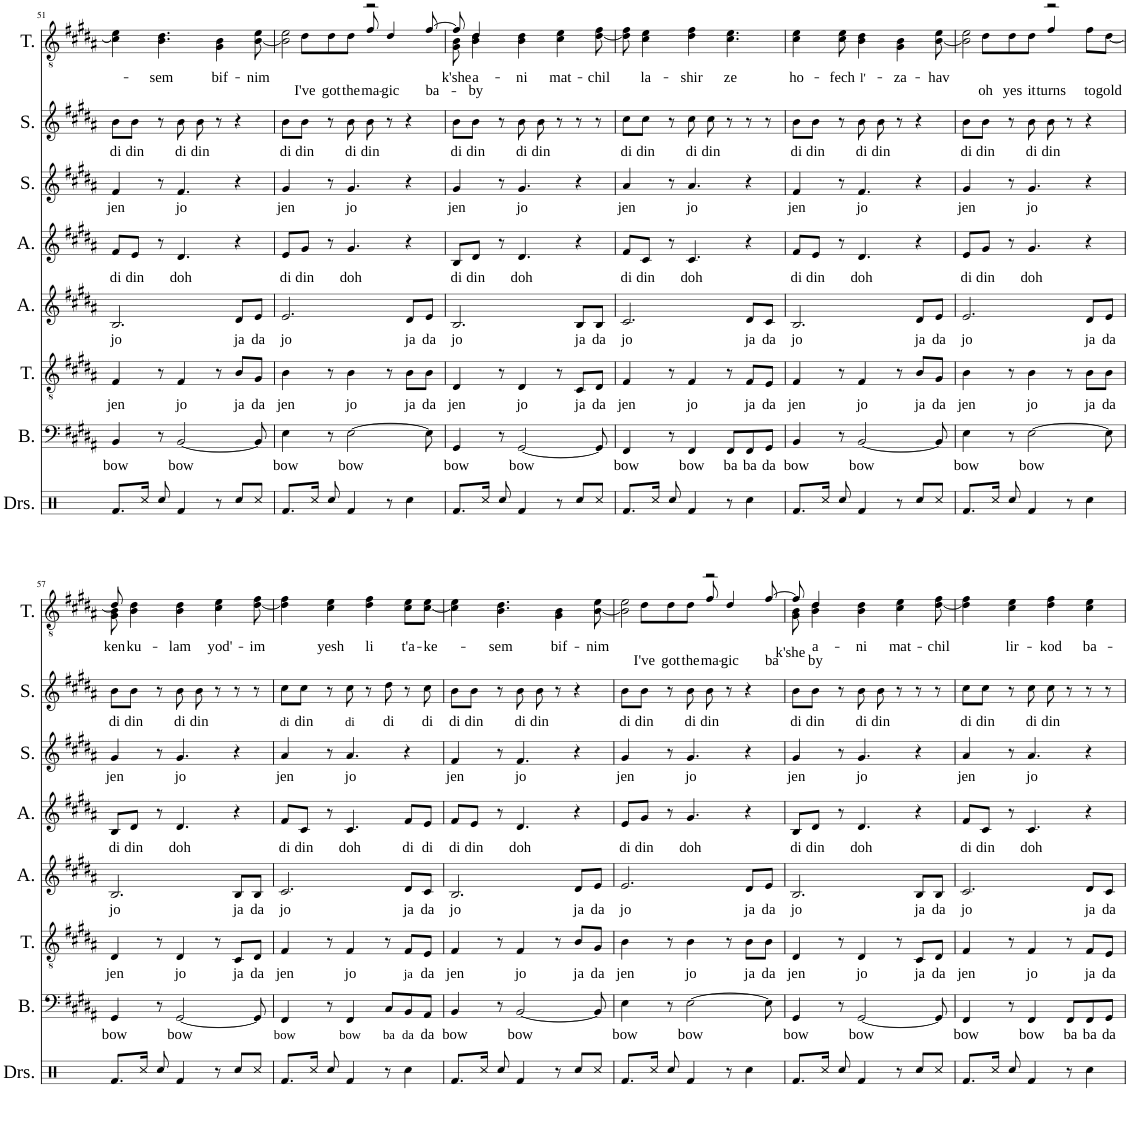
**kern	**kern	**text	**kern	**text	**kern	**text	**kern	**text	**kern	**text	**kern	**text	**kern	**text	**text
*part8	*part7	*part7	*part6	*part6	*part5	*part5	*part4	*part4	*part3	*part3	*part2	*part2	*part1	*part1	*part1
*staff8	*staff7	*staff7	*staff6	*staff6	*staff5	*staff5	*staff4	*staff4	*staff3	*staff3	*staff2	*staff2	*staff1	*staff1	*staff1
*I"Drumset	*I"Bass	*	*I"Tenor	*	*I"Alto	*	*I"Alto	*	*I"Soprano	*	*I"Soprano	*	*I"Tenor	*	*
*I'Drs.	*I'B.	*	*I'T.	*	*I'A.	*	*I'A.	*	*I'S.	*	*I'S.	*	*I'T.	*	*
!!LO:PB:g=z
*clefX	*clefF4	*	*clefGv2	*	*clefG2	*	*clefG2	*	*clefG2	*	*clefG2	*	*clefGv2	*	*
*k[f#c#g#d#a#]	*k[f#c#g#d#a#]	*	*k[f#c#g#d#a#]	*	*k[f#c#g#d#a#]	*	*k[f#c#g#d#a#]	*	*k[f#c#g#d#a#]	*	*k[f#c#g#d#a#]	*	*k[f#c#g#d#a#]	*	*
*M4/4	*M4/4	*	*M4/4	*	*M4/4	*	*M4/4	*	*M4/4	*	*M4/4	*	*M4/4	*	*
=51	=51	=51	=51	=51	=51	=51	=51	=51	=51	=51	=51	=51	=51	=51	=51
!	!	!LO:LY:b	!	!LO:LY:b	!	!LO:LY:b	!	!LO:LY:b	!	!LO:LY:b	!	!LO:LY:b	!	!	!
8.Rf/L	4BB/	bow	4F#/	jen	2.B/	jo	8f#/L	di	4f#/	jen	8b\L	di	4c#\] 4e\	.	.
!	!	!	!	!	!	!	!	!LO:LY:b	!	!	!	!LO:LY:b	!	!	!
.	.	.	.	.	.	.	8e/J	din	.	.	8b\J	din	.	.	.
16Rcc/Jk	.	.	.	.	.	.	.	.	.	.	.	.	.	.	.
!	!	!	!	!	!	!	!	!	!	!	!	!	!	!LO:LY:b	!
8Rcc/	8r	.	8r	.	.	.	8r	.	8r	.	8r	.	4.B\ 4.d#\	-sem	.
!	!	!LO:LY:b	!	!LO:LY:b	!	!	!	!LO:LY:b	!	!LO:LY:b	!	!LO:LY:b	!	!	!
4Rf/	[2BB/	bow	4F#/	jo	.	.	4.d#/	doh	4.f#/	jo	8b\	di	.	.	.
!	!	!	!	!	!	!	!	!	!	!	!	!LO:LY:b	!	!	!
.	.	.	.	.	.	.	.	.	.	.	8b\	din	.	.	.
!	!	!	!	!	!	!	!	!	!	!	!	!	!	!LO:LY:b	!
8r	.	.	8r	.	.	.	.	.	.	.	8r	.	4G#\ 4B\	bif-	.
!	!	!	!	!LO:LY:b	!	!LO:LY:b	!	!	!	!	!	!	!	!	!
8Rcc/L	.	.	8B/L	ja	8d#/L	ja	4r	.	4r	.	4r	.	.	.	.
!	!	!	!	!LO:LY:b	!	!LO:LY:b	!	!	!	!	!	!	!	!LO:LY:b	!
8Rcc/J	8BB/]	.	8G#/J	da	8e/J	da	.	.	.	.	.	.	[8B\ 8e\	-nim	.
=52	=52	=52	=52	=52	=52	=52	=52	=52	=52	=52	=52	=52	=52	=52	=52
!	!	!LO:LY:b	!	!LO:LY:b	!	!LO:LY:b	!	!LO:LY:b	!	!LO:LY:b	!	!LO:LY:b	!	!	!
*	*	*	*	*	*	*	*	*	*	*	*	*	*^	*	*
8.Rf/L	4E\	bow	4B\	jen	2.e/	jo	8e/L	di	4g#/	jen	8b\L	di	2B\] 2e\	8ryy	.	.
!	!	!	!	!	!	!	!	!LO:LY:b	!	!	!	!LO:LY:b	!	!	!	!LO:LY:b
.	.	.	.	.	.	.	8g#/J	din	.	.	8b\J	din	.	8d#\L	.	I've
16Rcc/Jk	.	.	.	.	.	.	.	.	.	.	.	.	.	.	.	.
!	!	!	!	!	!	!	!	!	!	!	!	!	!	!	!	!LO:LY:b
8Rcc/	8r	.	8r	.	.	.	8r	.	8r	.	8r	.	.	8d#\	.	got
!	!	!LO:LY:b	!	!LO:LY:b	!	!	!	!LO:LY:b	!	!LO:LY:b	!	!LO:LY:b	!	!	!	!LO:LY:b
4Rf/	[2E\	bow	4B\	jo	.	.	4.g#/	doh	4.g#/	jo	8b\	di	.	8d#\J	.	the
!	!	!	!	!	!	!	!	!	!	!	!	!LO:LY:b	!	!	!	!LO:LY:b
.	.	.	.	.	.	.	.	.	.	.	8b\	din	2r	8f#/	.	ma-
!	!	!	!	!	!	!	!	!	!	!	!	!	!	!	!	!LO:LY:b
8r	.	.	8r	.	.	.	.	.	.	.	8r	.	.	4d#/	.	-gic
!	!	!	!	!LO:LY:b	!	!LO:LY:b	!	!	!	!	!	!	!	!	!	!
4Rcc\	.	.	8B\L	ja	8d#/L	ja	4r	.	4r	.	4r	.	.	.	.	.
!	!	!	!	!LO:LY:b	!	!LO:LY:b	!	!	!	!	!	!	!	!	!	!LO:LY:b
.	8E\]	.	8B\J	da	8e/J	da	.	.	.	.	.	.	.	[8f#/	.	ba-
=53	=53	=53	=53	=53	=53	=53	=53	=53	=53	=53	=53	=53	=53	=53	=53	=53
!	!	!LO:LY:b	!	!LO:LY:b	!	!LO:LY:b	!	!LO:LY:b	!	!LO:LY:b	!	!LO:LY:b	!	!	!LO:LY:b	!
8.Rf/L	4GG#/	bow	4D#/	jen	2.B/	jo	8B/L	di	4g#/	jen	8b\L	di	8G#\ 8B\	8f#/]	k'she	.
!	!	!	!	!	!	!	!	!LO:LY:b	!	!	!	!LO:LY:b	!	!	!LO:LY:b	!
!	!	!	!	!	!	!	!	!	!	!	!	!	!	!	!	!LO:LY:b
.	.	.	.	.	.	.	8d#/J	din	.	.	8b\J	din	4B\ 4d#\	4d#/	.	-by
16Rcc/Jk	.	.	.	.	.	.	.	.	.	.	.	.	.	.	.	.
8Rcc/	8r	.	8r	.	.	.	8r	.	8r	.	8r	.	.	.	.	.
!	!	!LO:LY:b	!	!LO:LY:b	!	!	!	!LO:LY:b	!	!LO:LY:b	!	!LO:LY:b	!	!	!LO:LY:b	!
4Rf/	[2GG#/	bow	4D#/	jo	.	.	4.d#/	doh	4.g#/	jo	8b\	di	4B\ 4d#\	2ryy	-ni	.
!	!	!	!	!	!	!	!	!	!	!	!	!LO:LY:b	!	!	!	!
.	.	.	.	.	.	.	.	.	.	.	8b\	din	.	.	.	.
!	!	!	!	!	!	!	!	!	!	!	!	!	!	!	!LO:LY:b	!
8r	.	.	8r	.	.	.	.	.	.	.	8r	.	4c#\ 4e\	.	mat-	.
!	!	!	!	!LO:LY:b	!	!LO:LY:b	!	!	!	!	!	!	!	!	!	!
8Rcc/L	.	.	8C#/L	ja	8B/L	ja	4r	.	4r	.	8r	.	.	.	.	.
!	!	!	!	!LO:LY:b	!	!LO:LY:b	!	!	!	!	!	!	!	!	!LO:LY:b	!
8Rcc/J	8GG#/]	.	8D#/J	da	8B/J	da	.	.	.	.	8r	.	[8d#\ 8f#\	8ryy	-chil	.
=54	=54	=54	=54	=54	=54	=54	=54	=54	=54	=54	=54	=54	=54	=54	=54	=54
!	!	!LO:LY:b	!	!LO:LY:b	!	!LO:LY:b	!	!LO:LY:b	!	!LO:LY:b	!	!LO:LY:b	!	!	!	!
*	*	*	*	*	*	*	*	*	*	*	*	*	*v	*v	*	*
8.Rf/L	4FF#/	bow	4F#/	jen	2.c#/	jo	8f#/L	di	4a#/	jen	8cc#\L	di	8d#\] 8f#\	.	.
!	!	!	!	!	!	!	!	!LO:LY:b	!	!	!	!LO:LY:b	!	!LO:LY:b	!
.	.	.	.	.	.	.	8c#/J	din	.	.	8cc#\J	din	4c#\ 4e\	la-	.
16Rcc/Jk	.	.	.	.	.	.	.	.	.	.	.	.	.	.	.
8Rcc/	8r	.	8r	.	.	.	8r	.	8r	.	8r	.	.	.	.
!	!	!LO:LY:b	!	!LO:LY:b	!	!	!	!LO:LY:b	!	!LO:LY:b	!	!LO:LY:b	!	!LO:LY:b	!
4Rf/	4FF#/	bow	4F#/	jo	.	.	4.c#/	doh	4.a#/	jo	8cc#\	di	4d#\ 4f#\	-shir	.
!	!	!	!	!	!	!	!	!	!	!	!	!LO:LY:b	!	!	!
.	.	.	.	.	.	.	.	.	.	.	8cc#\	din	.	.	.
!	!	!LO:LY:b	!	!	!	!	!	!	!	!	!	!	!	!LO:LY:b	!
8r	8FF#/L	ba	8r	.	.	.	.	.	.	.	8r	.	4.c#\ 4.e\	ze	.
!	!	!LO:LY:b	!	!LO:LY:b	!	!LO:LY:b	!	!	!	!	!	!	!	!	!
4Rcc\	8FF#/	ba	8F#/L	ja	8d#/L	ja	4r	.	4r	.	8r	.	.	.	.
!	!	!LO:LY:b	!	!LO:LY:b	!	!LO:LY:b	!	!	!	!	!	!	!	!	!
.	8GG#/J	da	8E/J	da	8c#/J	da	.	.	.	.	8r	.	.	.	.
=55	=55	=55	=55	=55	=55	=55	=55	=55	=55	=55	=55	=55	=55	=55	=55
!	!	!LO:LY:b	!	!LO:LY:b	!	!LO:LY:b	!	!LO:LY:b	!	!LO:LY:b	!	!LO:LY:b	!	!LO:LY:b	!
8.Rf/L	4BB/	bow	4F#/	jen	2.B/	jo	8f#/L	di	4f#/	jen	8b\L	di	4c#\ 4e\	ho-	.
!	!	!	!	!	!	!	!	!LO:LY:b	!	!	!	!LO:LY:b	!	!	!
.	.	.	.	.	.	.	8e/J	din	.	.	8b\J	din	.	.	.
16Rcc/Jk	.	.	.	.	.	.	.	.	.	.	.	.	.	.	.
!	!	!	!	!	!	!	!	!	!	!	!	!	!	!LO:LY:b	!
8Rcc/	8r	.	8r	.	.	.	8r	.	8r	.	8r	.	8c#\ 8e\	-fech	.
!	!	!LO:LY:b	!	!LO:LY:b	!	!	!	!LO:LY:b	!	!LO:LY:b	!	!LO:LY:b	!	!LO:LY:b	!
4Rf/	[2BB/	bow	4F#/	jo	.	.	4.d#/	doh	4.f#/	jo	8b\	di	4B\ 4d#\	l'-	.
!	!	!	!	!	!	!	!	!	!	!	!	!LO:LY:b	!	!	!
.	.	.	.	.	.	.	.	.	.	.	8b\	din	.	.	.
!	!	!	!	!	!	!	!	!	!	!	!	!	!	!LO:LY:b	!
8r	.	.	8r	.	.	.	.	.	.	.	8r	.	4G#\ 4B\	-za-	.
!	!	!	!	!LO:LY:b	!	!LO:LY:b	!	!	!	!	!	!	!	!	!
8Rcc/L	.	.	8B/L	ja	8d#/L	ja	4r	.	4r	.	4r	.	.	.	.
!	!	!	!	!LO:LY:b	!	!LO:LY:b	!	!	!	!	!	!	!	!LO:LY:b	!
8Rcc/J	8BB/]	.	8G#/J	da	8e/J	da	.	.	.	.	.	.	[8B\ 8e\	-hav	.
=56	=56	=56	=56	=56	=56	=56	=56	=56	=56	=56	=56	=56	=56	=56	=56
!	!	!LO:LY:b	!	!LO:LY:b	!	!LO:LY:b	!	!LO:LY:b	!	!LO:LY:b	!	!LO:LY:b	!	!	!
*	*	*	*	*	*	*	*	*	*	*	*	*	*^	*	*
8.Rf/L	4E\	bow	4B\	jen	2.e/	jo	8e/L	di	4g#/	jen	8b\L	di	2B\] 2e\	8ryy	.	.
!	!	!	!	!	!	!	!	!LO:LY:b	!	!	!	!LO:LY:b	!	!	!	!LO:LY:b
.	.	.	.	.	.	.	8g#/J	din	.	.	8b\J	din	.	8d#\L	.	oh
16Rcc/Jk	.	.	.	.	.	.	.	.	.	.	.	.	.	.	.	.
!	!	!	!	!	!	!	!	!	!	!	!	!	!	!	!	!LO:LY:b
8Rcc/	8r	.	8r	.	.	.	8r	.	8r	.	8r	.	.	8d#\	.	yes
!	!	!LO:LY:b	!	!LO:LY:b	!	!	!	!LO:LY:b	!	!LO:LY:b	!	!LO:LY:b	!	!	!	!LO:LY:b
4Rf/	[2E\	bow	4B\	jo	.	.	4.g#/	doh	4.g#/	jo	8b\	di	.	8d#\J	.	it
!	!	!	!	!	!	!	!	!	!	!	!	!LO:LY:b	!	!	!	!LO:LY:b
.	.	.	.	.	.	.	.	.	.	.	8b\	din	2r	4f#/	.	turns
8r	.	.	8r	.	.	.	.	.	.	.	8r	.	.	.	.	.
!	!	!	!	!LO:LY:b	!	!LO:LY:b	!	!	!	!	!	!	!	!	!	!LO:LY:b
4Rcc\	.	.	8B\L	ja	8d#/L	ja	4r	.	4r	.	4r	.	.	8f#\L	.	to
!	!	!	!	!LO:LY:b	!	!LO:LY:b	!	!	!	!	!	!	!	!	!	!LO:LY:b
.	8E\]	.	8B\J	da	8e/J	da	.	.	.	.	.	.	.	[8d#\J	.	gold
!!LO:LB:g=z	!!
=57	=57	=57	=57	=57	=57	=57	=57	=57	=57	=57	=57	=57	=57	=57	=57	=57
!	!	!LO:LY:b	!	!LO:LY:b	!	!LO:LY:b	!	!LO:LY:b	!	!LO:LY:b	!	!LO:LY:b	!	!	!LO:LY:b	!
8.Rf/L	4GG#/	bow	4D#/	jen	2.B/	jo	8B/L	di	4g#/	jen	8b\L	di	8G#\ 8B\	8d#/]	ken	.
!	!	!	!	!	!	!	!	!LO:LY:b	!	!	!	!LO:LY:b	!	!	!LO:LY:b	!
.	.	.	.	.	.	.	8d#/J	din	.	.	8b\J	din	4B\ 4d#\	2..ryy	ku-	.
16Rcc/Jk	.	.	.	.	.	.	.	.	.	.	.	.	.	.	.	.
8Rcc/	8r	.	8r	.	.	.	8r	.	8r	.	8r	.	.	.	.	.
!	!	!LO:LY:b	!	!LO:LY:b	!	!	!	!LO:LY:b	!	!LO:LY:b	!	!LO:LY:b	!	!	!LO:LY:b	!
4Rf/	[2GG#/	bow	4D#/	jo	.	.	4.d#/	doh	4.g#/	jo	8b\	di	4B\ 4d#\	.	-lam	.
!	!	!	!	!	!	!	!	!	!	!	!	!LO:LY:b	!	!	!	!
.	.	.	.	.	.	.	.	.	.	.	8b\	din	.	.	.	.
!	!	!	!	!	!	!	!	!	!	!	!	!	!	!	!LO:LY:b	!
8r	.	.	8r	.	.	.	.	.	.	.	8r	.	4c#\ 4e\	.	yod'-	.
!	!	!	!	!LO:LY:b	!	!LO:LY:b	!	!	!	!	!	!	!	!	!	!
8Rcc/L	.	.	8C#/L	ja	8B/L	ja	4r	.	4r	.	8r	.	.	.	.	.
!	!	!	!	!LO:LY:b	!	!LO:LY:b	!	!	!	!	!	!	!	!	!LO:LY:b	!
8Rcc/J	8GG#/]	.	8D#/J	da	8B/J	da	.	.	.	.	8r	.	[8d#\ 8f#\	.	-im	.
*	*	*	*	*	*	*	*	*	*	*	*	*	*v	*v	*	*
=58	=58	=58	=58	=58	=58	=58	=58	=58	=58	=58	=58	=58	=58	=58	=58
!	!	!LO:LY:b	!	!LO:LY:b	!	!LO:LY:b	!	!LO:LY:b	!	!LO:LY:b	!	!LO:LY:b	!	!	!
8.Rf/L	4FF#/	bow	4F#/	jen	2.c#/	jo	8f#/L	di	4a#/	jen	8cc#\L	di	4d#\] 4f#\	.	.
!	!	!	!	!	!	!	!	!LO:LY:b	!	!	!	!LO:LY:b	!	!	!
.	.	.	.	.	.	.	8c#/J	din	.	.	8cc#\J	din	.	.	.
16Rcc/Jk	.	.	.	.	.	.	.	.	.	.	.	.	.	.	.
!	!	!	!	!	!	!	!	!	!	!	!	!	!	!LO:LY:b	!
8Rcc/	8r	.	8r	.	.	.	8r	.	8r	.	8r	.	4c#\ 4e\	yesh	.
!	!	!LO:LY:b	!	!LO:LY:b	!	!	!	!LO:LY:b	!	!LO:LY:b	!	!LO:LY:b	!	!	!
4Rf/	4FF#/	bow	4F#/	jo	.	.	4.c#/	doh	4.a#/	jo	8cc#\	di	.	.	.
!	!	!	!	!	!	!	!	!	!	!	!	!	!	!LO:LY:b	!
.	.	.	.	.	.	.	.	.	.	.	8r	.	4d#\ 4f#\	li	.
!	!	!LO:LY:b	!	!	!	!	!	!	!	!	!	!LO:LY:b	!	!	!
8r	8C#/L	ba	8r	.	.	.	.	.	.	.	8dd#\	di	.	.	.
!	!	!LO:LY:b	!	!LO:LY:b	!	!LO:LY:b	!	!LO:LY:b	!	!	!	!	!	!LO:LY:b	!
4Rcc\	8BB/	da	8F#/L	ja	8d#/L	ja	8f#/L	di	4r	.	8r	.	8c#\ 8e\L	t'a-	.
!	!	!LO:LY:b	!	!LO:LY:b	!	!LO:LY:b	!	!LO:LY:b	!	!	!	!LO:LY:b	!	!LO:LY:b	!
.	8AA#/J	da	8E/J	da	8c#/J	da	8e/J	di	.	.	8cc#\	di	[8c#\ 8e\J	-ke-	.
=59	=59	=59	=59	=59	=59	=59	=59	=59	=59	=59	=59	=59	=59	=59	=59
!	!	!LO:LY:b	!	!LO:LY:b	!	!LO:LY:b	!	!LO:LY:b	!	!LO:LY:b	!	!LO:LY:b	!	!	!
8.Rf/L	4BB/	bow	4F#/	jen	2.B/	jo	8f#/L	di	4f#/	jen	8b\L	di	4c#\] 4e\	.	.
!	!	!	!	!	!	!	!	!LO:LY:b	!	!	!	!LO:LY:b	!	!	!
.	.	.	.	.	.	.	8e/J	din	.	.	8b\J	din	.	.	.
16Rcc/Jk	.	.	.	.	.	.	.	.	.	.	.	.	.	.	.
!	!	!	!	!	!	!	!	!	!	!	!	!	!	!LO:LY:b	!
8Rcc/	8r	.	8r	.	.	.	8r	.	8r	.	8r	.	4.B\ 4.d#\	-sem	.
!	!	!LO:LY:b	!	!LO:LY:b	!	!	!	!LO:LY:b	!	!LO:LY:b	!	!LO:LY:b	!	!	!
4Rf/	[2BB/	bow	4F#/	jo	.	.	4.d#/	doh	4.f#/	jo	8b\	di	.	.	.
!	!	!	!	!	!	!	!	!	!	!	!	!LO:LY:b	!	!	!
.	.	.	.	.	.	.	.	.	.	.	8b\	din	.	.	.
!	!	!	!	!	!	!	!	!	!	!	!	!	!	!LO:LY:b	!
8r	.	.	8r	.	.	.	.	.	.	.	8r	.	4G#\ 4B\	bif-	.
!	!	!	!	!LO:LY:b	!	!LO:LY:b	!	!	!	!	!	!	!	!	!
8Rcc/L	.	.	8B/L	ja	8d#/L	ja	4r	.	4r	.	4r	.	.	.	.
!	!	!	!	!LO:LY:b	!	!LO:LY:b	!	!	!	!	!	!	!	!LO:LY:b	!
8Rcc/J	8BB/]	.	8G#/J	da	8e/J	da	.	.	.	.	.	.	[8B\ 8e\	-nim	.
=60	=60	=60	=60	=60	=60	=60	=60	=60	=60	=60	=60	=60	=60	=60	=60
!	!	!LO:LY:b	!	!LO:LY:b	!	!LO:LY:b	!	!LO:LY:b	!	!LO:LY:b	!	!LO:LY:b	!	!	!
*	*	*	*	*	*	*	*	*	*	*	*	*	*^	*	*
8.Rf/L	4E\	bow	4B\	jen	2.e/	jo	8e/L	di	4g#/	jen	8b\L	di	2B\] 2e\	8ryy	.	.
!	!	!	!	!	!	!	!	!LO:LY:b	!	!	!	!LO:LY:b	!	!	!	!LO:LY:b
.	.	.	.	.	.	.	8g#/J	din	.	.	8b\J	din	.	8d#\L	.	I've
16Rcc/Jk	.	.	.	.	.	.	.	.	.	.	.	.	.	.	.	.
!	!	!	!	!	!	!	!	!	!	!	!	!	!	!	!	!LO:LY:b
8Rcc/	8r	.	8r	.	.	.	8r	.	8r	.	8r	.	.	8d#\	.	got
!	!	!LO:LY:b	!	!LO:LY:b	!	!	!	!LO:LY:b	!	!LO:LY:b	!	!LO:LY:b	!	!	!	!LO:LY:b
4Rf/	[2E\	bow	4B\	jo	.	.	4.g#/	doh	4.g#/	jo	8b\	di	.	8d#\J	.	the
!	!	!	!	!	!	!	!	!	!	!	!	!LO:LY:b	!	!	!	!LO:LY:b
.	.	.	.	.	.	.	.	.	.	.	8b\	din	2r	8f#/	.	ma-
!	!	!	!	!	!	!	!	!	!	!	!	!	!	!	!	!LO:LY:b
8r	.	.	8r	.	.	.	.	.	.	.	8r	.	.	4d#/	.	-gic
!	!	!	!	!LO:LY:b	!	!LO:LY:b	!	!	!	!	!	!	!	!	!	!
4Rcc\	.	.	8B\L	ja	8d#/L	ja	4r	.	4r	.	4r	.	.	.	.	.
!	!	!	!	!LO:LY:b	!	!LO:LY:b	!	!	!	!	!	!	!	!	!	!LO:LY:b
.	8E\]	.	8B\J	da	8e/J	da	.	.	.	.	.	.	.	[8f#/	.	ba-
=61	=61	=61	=61	=61	=61	=61	=61	=61	=61	=61	=61	=61	=61	=61	=61	=61
!	!	!LO:LY:b	!	!LO:LY:b	!	!LO:LY:b	!	!LO:LY:b	!	!LO:LY:b	!	!LO:LY:b	!	!	!LO:LY:b	!
8.Rf/L	4GG#/	bow	4D#/	jen	2.B/	jo	8B/L	di	4g#/	jen	8b\L	di	8G#\ 8B\	8f#/]	k'she	.
!	!	!	!	!	!	!	!	!LO:LY:b	!	!	!	!LO:LY:b	!	!	!LO:LY:b	!LO:LY:b
.	.	.	.	.	.	.	8d#/J	din	.	.	8b\J	din	4B\ 4d#\	4d#/	a-	-by
16Rcc/Jk	.	.	.	.	.	.	.	.	.	.	.	.	.	.	.	.
8Rcc/	8r	.	8r	.	.	.	8r	.	8r	.	8r	.	.	.	.	.
!	!	!LO:LY:b	!	!LO:LY:b	!	!	!	!LO:LY:b	!	!LO:LY:b	!	!LO:LY:b	!	!	!LO:LY:b	!
4Rf/	[2GG#/	bow	4D#/	jo	.	.	4.d#/	doh	4.g#/	jo	8b\	di	4B\ 4d#\	2ryy	-ni	.
!	!	!	!	!	!	!	!	!	!	!	!	!LO:LY:b	!	!	!	!
.	.	.	.	.	.	.	.	.	.	.	8b\	din	.	.	.	.
!	!	!	!	!	!	!	!	!	!	!	!	!	!	!	!LO:LY:b	!
8r	.	.	8r	.	.	.	.	.	.	.	8r	.	4c#\ 4e\	.	mat-	.
!	!	!	!	!LO:LY:b	!	!LO:LY:b	!	!	!	!	!	!	!	!	!	!
8Rcc/L	.	.	8C#/L	ja	8B/L	ja	4r	.	4r	.	8r	.	.	.	.	.
!	!	!	!	!LO:LY:b	!	!LO:LY:b	!	!	!	!	!	!	!	!	!LO:LY:b	!
8Rcc/J	8GG#/]	.	8D#/J	da	8B/J	da	.	.	.	.	8r	.	[8d#\ 8f#\	8ryy	-chil	.
=62	=62	=62	=62	=62	=62	=62	=62	=62	=62	=62	=62	=62	=62	=62	=62	=62
!	!	!LO:LY:b	!	!LO:LY:b	!	!LO:LY:b	!	!LO:LY:b	!	!LO:LY:b	!	!LO:LY:b	!	!	!	!
*	*	*	*	*	*	*	*	*	*	*	*	*	*v	*v	*	*
8.Rf/L	4FF#/	bow	4F#/	jen	2.c#/	jo	8f#/L	di	4a#/	jen	8cc#\L	di	4d#\] 4f#\	.	.
!	!	!	!	!	!	!	!	!LO:LY:b	!	!	!	!LO:LY:b	!	!	!
.	.	.	.	.	.	.	8c#/J	din	.	.	8cc#\J	din	.	.	.
16Rcc/Jk	.	.	.	.	.	.	.	.	.	.	.	.	.	.	.
!	!	!	!	!	!	!	!	!	!	!	!	!	!	!LO:LY:b	!
8Rcc/	8r	.	8r	.	.	.	8r	.	8r	.	8r	.	4c#\ 4e\	lir-	.
!	!	!LO:LY:b	!	!LO:LY:b	!	!	!	!LO:LY:b	!	!LO:LY:b	!	!LO:LY:b	!	!	!
4Rf/	4FF#/	bow	4F#/	jo	.	.	4.c#/	doh	4.a#/	jo	8cc#\	di	.	.	.
!	!	!	!	!	!	!	!	!	!	!	!	!LO:LY:b	!	!LO:LY:b	!
.	.	.	.	.	.	.	.	.	.	.	8cc#\	din	4d#\ 4f#\	-kod	.
!	!	!LO:LY:b	!	!	!	!	!	!	!	!	!	!	!	!	!
8r	8FF#/L	ba	8r	.	.	.	.	.	.	.	8r	.	.	.	.
!	!	!LO:LY:b	!	!LO:LY:b	!	!LO:LY:b	!	!	!	!	!	!	!	!LO:LY:b	!
4Rcc\	8FF#/	ba	8F#/L	ja	8d#/L	ja	4r	.	4r	.	8r	.	4c#\ 4e\	ba-	.
!	!	!LO:LY:b	!	!LO:LY:b	!	!LO:LY:b	!	!	!	!	!	!	!	!	!
.	8GG#/J	da	8E/J	da	8c#/J	da	.	.	.	.	8r	.	.	.	.
=	=	=	=	=	=	=	=	=	=	=	=	=	=	=	=
*-	*-	*-	*-	*-	*-	*-	*-	*-	*-	*-	*-	*-	*-	*-	*-
